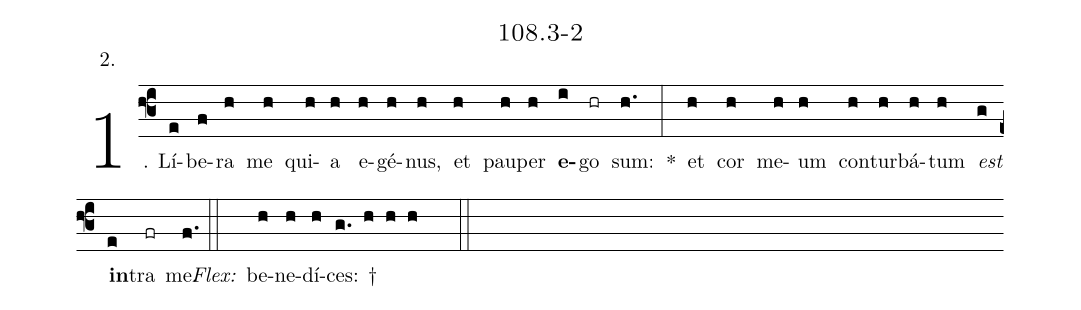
name: 108.3-2;
annotation: 2.;
%%
(f3)1. Lí(e)be(f)ra(h) me(h) qui(h)a(h) e(h)gé(h)nus,(h) et(h) pau(h)per(h) <b>e</b>(i)go(hr) sum:(h.) *(:) et(h) cor(h) me(h)um(h) con(h)tur(h)bá(h)tum(h) <i>est</i>(g) <b>in</b>(e)tra(fr) me.(f.) (::)
<i>Flex:</i>()  be(h)ne(h)dí(h)ces: †(g. h h h  ::)
